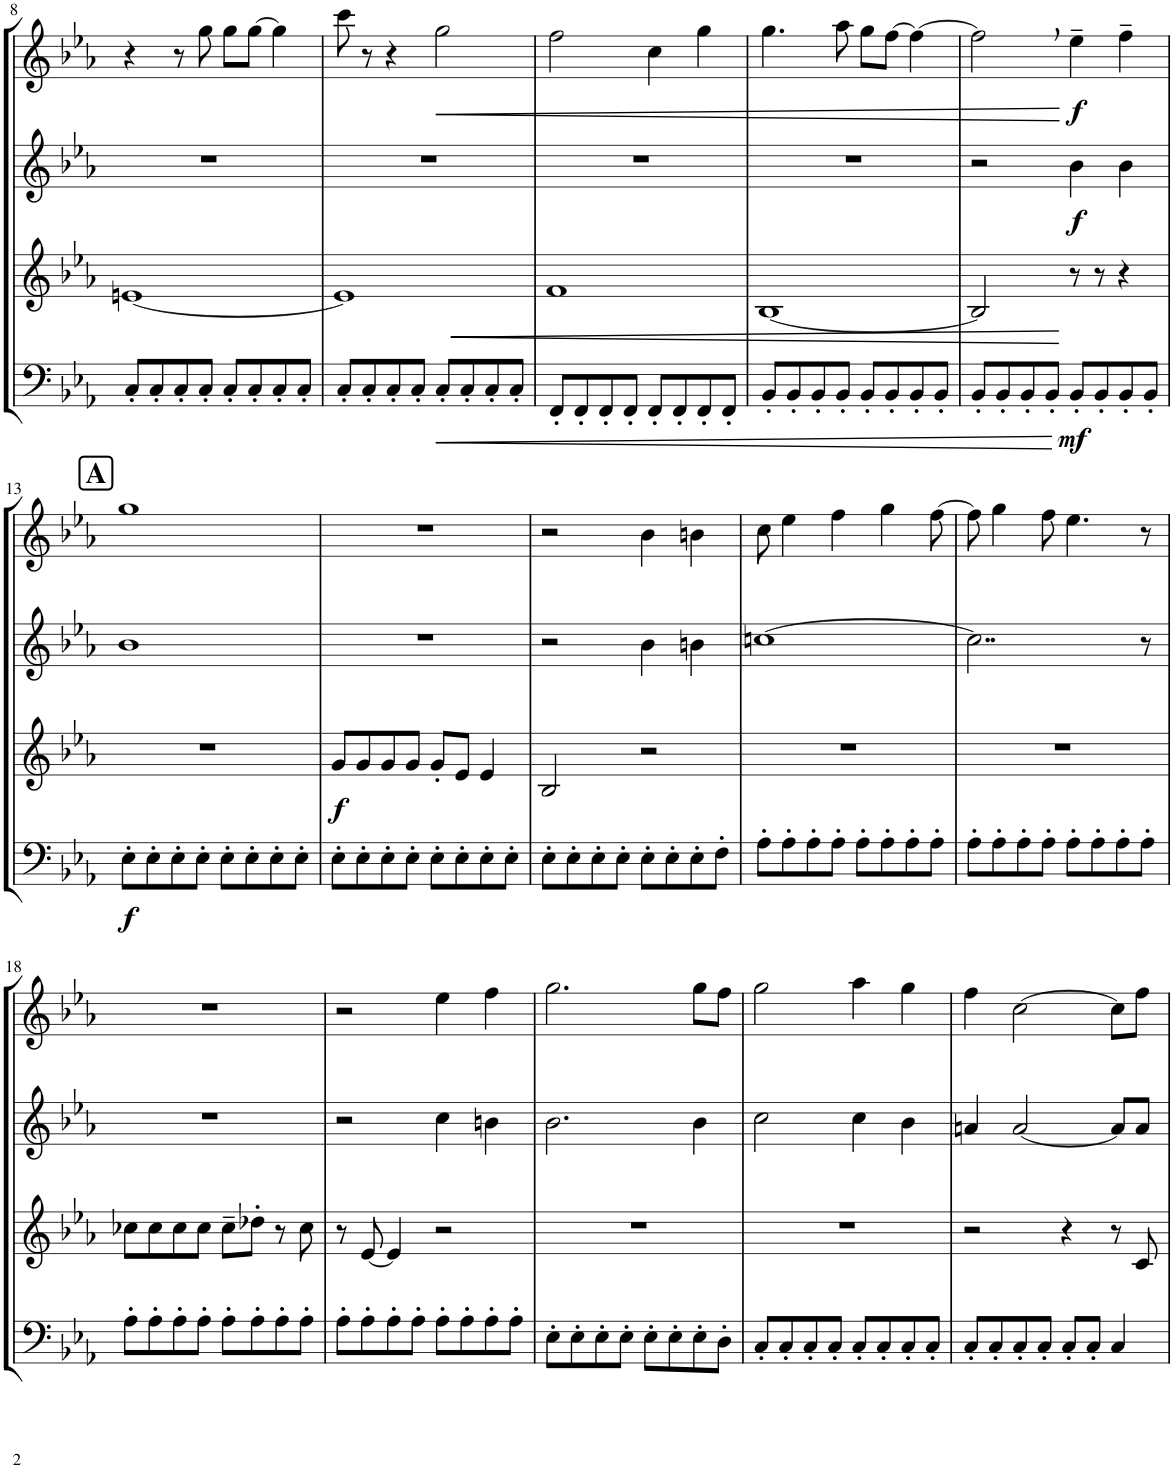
**kern	**dynam	**kern	**dynam	**kern	**dynam	**kern	**dynam
*part4	*part4	*part3	*part3	*part2	*part2	*part1	*part1
*staff4	*staff4	*staff3	*staff3	*staff2	*staff2	*staff1	*staff1
*I"Bassoon	*	*I"Bb Clarinet	*	*I"Oboe	*	*I"Flute	*
*I'Bsn	*	*I'Cl	*	*I'Ob	*	*I'Fl	*
!!LO:PB:g=z
*clefF4	*	*clefG2	*	*clefG2	*	*clefG2	*
*	*	*ITrd1c2	*	*	*	*	*
*k[b-e-a-]	*	*k[b-e-a-]	*	*k[b-e-a-]	*	*k[b-e-a-]	*
*M4/4	*	*M4/4	*	*M4/4	*	*M4/4	*
=8	=8	=8	=8	=8	=8	=8	=8
8C'/L	.	[1en	.	1r	.	4r	.
8C'/	.	.	.	.	.	.	.
8C'/	.	.	.	.	.	8r	.
8C'/J	.	.	.	.	.	8gg\	.
8C'/L	.	.	.	.	.	8gg\L	.
8C'/	.	.	.	.	.	[8gg\J	.
8C'/	.	.	.	.	.	4gg\]	.
8C'/J	.	.	.	.	.	.	.
=9	=9	=9	=9	=9	=9	=9	=9
8C'/L	.	1e]	.	1r	.	8ccc\	.
8C'/	.	.	.	.	.	8r	.
8C'/	.	.	.	.	.	4r	.
8C'/J	.	.	.	.	.	.	.
!	!LO:HP:b	!	!	!	!	!	!LO:HP:b
8C'/L	<	.	.	.	.	2gg\	<
8C'/	.	.	.	.	.	.	.
8C'/	.	.	.	.	.	.	.
8C'/J	.	.	.	.	.	.	.
=10	=10	=10	=10	=10	=10	=10	=10
!	!	!	!LO:HP:b	!	!	!	!
8FF'/L	.	1f	<	1r	.	2ff\	.
8FF'/	.	.	.	.	.	.	.
8FF'/	.	.	.	.	.	.	.
8FF'/J	.	.	.	.	.	.	.
8FF'/L	.	.	.	.	.	4cc\	.
8FF'/	.	.	.	.	.	.	.
8FF'/	.	.	.	.	.	4gg\	.
8FF'/J	.	.	.	.	.	.	.
=11	=11	=11	=11	=11	=11	=11	=11
8BB-'/L	.	[1B-	.	1r	.	4.gg\	.
8BB-'/	.	.	.	.	.	.	.
8BB-'/	.	.	.	.	.	.	.
8BB-'/J	.	.	.	.	.	8aa-\	.
8BB-'/L	.	.	.	.	.	8gg\L	.
8BB-'/	.	.	.	.	.	[8ff\J	.
8BB-'/	.	.	.	.	.	4ff\_	.
8BB-'/J	.	.	.	.	.	.	.
=12	=12	=12	=12	=12	=12	=12	=12
8BB-'/L	.	2B-/]	.	2r	.	2ff,\]	.
8BB-'/	.	.	.	.	.	.	.
8BB-'/	.	.	.	.	.	.	.
8BB-'/J	.	.	.	.	.	.	.
!	!LO:DY:n=1:b	!	!	!	!LO:DY:b	!	!LO:DY:n=1:b
8BB-'/L	[ mf	8r	.	4b-\	f	4ee-~\	[ f
8BB-'/	.	8r	.	.	.	.	.
8BB-'/	.	4r	.	4b-\	.	4ff~\	.
8BB-'/J	.	.	.	.	.	.	.
.	.	.	[	.	.	.	.
!!LO:LB:g=z
!!LO:REH:place=s1:a:B:cj:fs=14:t=A
=13	=13	=13	=13	=13	=13	=13	=13
!	!LO:DY:b	!	!	!	!	!	!
8E-'\L	f	1r	.	1b-	.	1gg	.
8E-'\	.	.	.	.	.	.	.
8E-'\	.	.	.	.	.	.	.
8E-'\J	.	.	.	.	.	.	.
8E-'\L	.	.	.	.	.	.	.
8E-'\	.	.	.	.	.	.	.
8E-'\	.	.	.	.	.	.	.
8E-'\J	.	.	.	.	.	.	.
=14	=14	=14	=14	=14	=14	=14	=14
!	!	!	!LO:DY:b	!	!	!	!
8E-'\L	.	8g/L	f	1r	.	1r	.
8E-'\	.	8g/	.	.	.	.	.
8E-'\	.	8g/	.	.	.	.	.
8E-'\J	.	8g/J	.	.	.	.	.
8E-'\L	.	8g'/L	.	.	.	.	.
8E-'\	.	8e-/J	.	.	.	.	.
8E-'\	.	4e-/	.	.	.	.	.
8E-'\J	.	.	.	.	.	.	.
=15	=15	=15	=15	=15	=15	=15	=15
8E-'\L	.	2B-/	.	2r	.	2r	.
8E-'\	.	.	.	.	.	.	.
8E-'\	.	.	.	.	.	.	.
8E-'\J	.	.	.	.	.	.	.
8E-'\L	.	2r	.	4b-\	.	4b-\	.
8E-'\	.	.	.	.	.	.	.
8E-'\	.	.	.	4bn\	.	4bn\	.
8F'\J	.	.	.	.	.	.	.
=16	=16	=16	=16	=16	=16	=16	=16
8A-'\L	.	1r	.	[1ccn	.	8cc\	.
8A-'\	.	.	.	.	.	4ee-\	.
8A-'\	.	.	.	.	.	.	.
8A-'\J	.	.	.	.	.	4ff\	.
8A-'\L	.	.	.	.	.	.	.
8A-'\	.	.	.	.	.	4gg\	.
8A-'\	.	.	.	.	.	.	.
8A-'\J	.	.	.	.	.	[8ff\	.
=17	=17	=17	=17	=17	=17	=17	=17
8A-'\L	.	1r	.	2..cc\]	.	8ff\]	.
8A-'\	.	.	.	.	.	4gg\	.
8A-'\	.	.	.	.	.	.	.
8A-'\J	.	.	.	.	.	8ff\	.
8A-'\L	.	.	.	.	.	4.ee-\	.
8A-'\	.	.	.	.	.	.	.
8A-'\	.	.	.	.	.	.	.
8A-'\J	.	.	.	8r	.	8r	.
!!LO:LB:g=z
=18	=18	=18	=18	=18	=18	=18	=18
8A-'\L	.	8cc-X\L	.	1r	.	1r	.
8A-'\	.	8cc-\	.	.	.	.	.
8A-'\	.	8cc-\	.	.	.	.	.
8A-'\J	.	8cc-\J	.	.	.	.	.
8A-'\L	.	8cc-~\L	.	.	.	.	.
8A-'\	.	8dd-X'\J	.	.	.	.	.
8A-'\	.	8r	.	.	.	.	.
8A-'\J	.	8cc-\	.	.	.	.	.
=19	=19	=19	=19	=19	=19	=19	=19
8A-'\L	.	8r	.	2r	.	2r	.
8A-'\	.	[8e-/	.	.	.	.	.
8A-'\	.	4e-/]	.	.	.	.	.
8A-'\J	.	.	.	.	.	.	.
8A-'\L	.	2r	.	4cc\	.	4ee-\	.
8A-'\	.	.	.	.	.	.	.
8A-'\	.	.	.	4bn\	.	4ff\	.
8A-'\J	.	.	.	.	.	.	.
=20	=20	=20	=20	=20	=20	=20	=20
8E-'\L	.	1r	.	2.b-\	.	2.gg\	.
8E-'\	.	.	.	.	.	.	.
8E-'\	.	.	.	.	.	.	.
8E-'\J	.	.	.	.	.	.	.
8E-'\L	.	.	.	.	.	.	.
8E-'\	.	.	.	.	.	.	.
8E-'\	.	.	.	4b-\	.	8gg\L	.
8D'\J	.	.	.	.	.	8ff\J	.
=21	=21	=21	=21	=21	=21	=21	=21
8C'/L	.	1r	.	2cc\	.	2gg\	.
8C'/	.	.	.	.	.	.	.
8C'/	.	.	.	.	.	.	.
8C'/J	.	.	.	.	.	.	.
8C'/L	.	.	.	4cc\	.	4aa-\	.
8C'/	.	.	.	.	.	.	.
8C'/	.	.	.	4b-\	.	4gg\	.
8C'/J	.	.	.	.	.	.	.
=22	=22	=22	=22	=22	=22	=22	=22
8C'/L	.	2r	.	4an/	.	4ff\	.
8C'/	.	.	.	.	.	.	.
8C'/	.	.	.	[2a/	.	[2cc\	.
8C'/J	.	.	.	.	.	.	.
8C'/L	.	4r	.	.	.	.	.
8C'/J	.	.	.	.	.	.	.
4C/	.	8r	.	8a/L]	.	8cc\L]	.
.	.	8c/	.	8a/J	.	8ff\J	.
=	=	=	=	=	=	=	=
*-	*-	*-	*-	*-	*-	*-	*-
